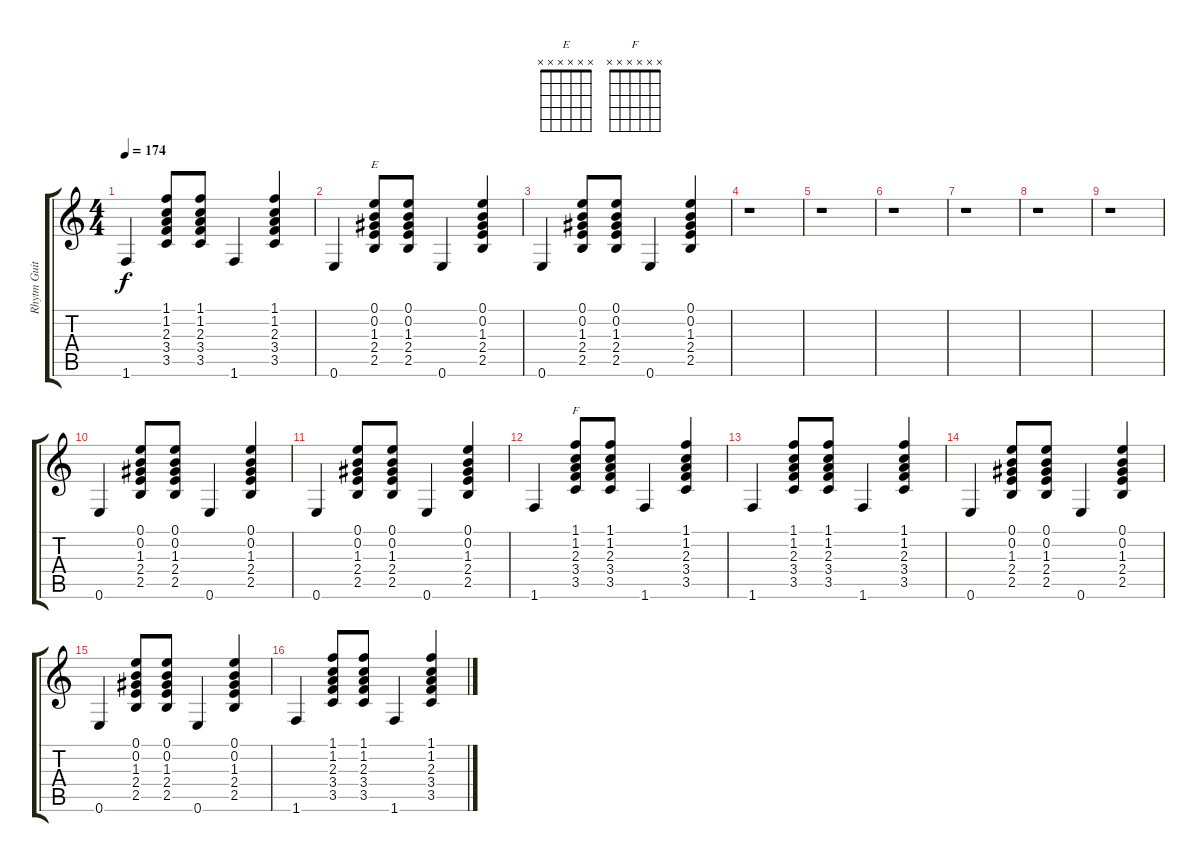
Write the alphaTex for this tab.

\track ("Rhytm Guitar" "Rhytm Guit") {instrument distortionguitar}
\staff {score tabs}
\tuning (E4 B3 G3 D3 A2 E2) {hide}
\chord ("E" x x x x x x)
\chord ("F" x x x x x x)
\ts (4 4)
\tempo 174
\clef g2
\ks c
1.6.4{dy f} (1.1 1.2 2.3 3.4 3.5).8 (1.1 1.2 2.3 3.4 3.5).8 1.6.4 (1.1 1.2 2.3 3.4 3.5).4 |
0.6.4 (0.1 0.2 1.3 2.4 2.5).8{ch "E"} (0.1 0.2 1.3 2.4 2.5).8 0.6.4 (0.1 0.2 1.3 2.4 2.5).4 |
0.6.4 (0.1 0.2 1.3 2.4 2.5).8 (0.1 0.2 1.3 2.4 2.5).8 0.6.4 (0.1 0.2 1.3 2.4 2.5).4 |
r.1 |
r.1 |
r.1 |
r.1 |
r.1 |
r.1 |
0.6.4 (0.1 0.2 1.3 2.4 2.5).8 (0.1 0.2 1.3 2.4 2.5).8 0.6.4 (0.1 0.2 1.3 2.4 2.5).4 |
0.6.4 (0.1 0.2 1.3 2.4 2.5).8 (0.1 0.2 1.3 2.4 2.5).8 0.6.4 (0.1 0.2 1.3 2.4 2.5).4 |
1.6.4 (1.1 1.2 2.3 3.4 3.5).8{ch "F"} (1.1 1.2 2.3 3.4 3.5).8 1.6.4 (1.1 1.2 2.3 3.4 3.5).4 |
1.6.4 (1.1 1.2 2.3 3.4 3.5).8 (1.1 1.2 2.3 3.4 3.5).8 1.6.4 (1.1 1.2 2.3 3.4 3.5).4 |
0.6.4 (0.1 0.2 1.3 2.4 2.5).8 (0.1 0.2 1.3 2.4 2.5).8 0.6.4 (0.1 0.2 1.3 2.4 2.5).4 |
0.6.4 (0.1 0.2 1.3 2.4 2.5).8 (0.1 0.2 1.3 2.4 2.5).8 0.6.4 (0.1 0.2 1.3 2.4 2.5).4 |
1.6.4 (1.1 1.2 2.3 3.4 3.5).8 (1.1 1.2 2.3 3.4 3.5).8 1.6.4 (1.1 1.2 2.3 3.4 3.5).4
